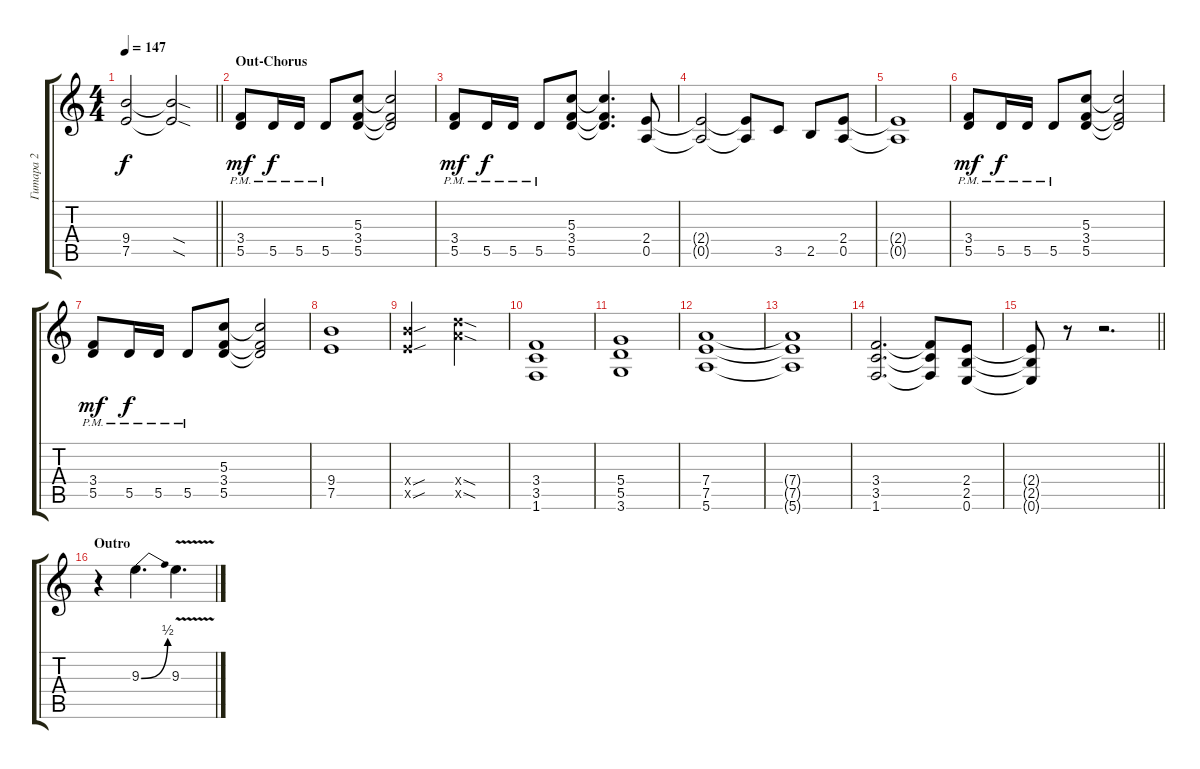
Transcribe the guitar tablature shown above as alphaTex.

\track ("Гитара 2" "Гитара 2") {instrument distortionguitar}
\staff {score tabs}
\tuning (E4 B3 G3 D3 A2 E2) {hide}
\ts (4 4)
\tempo 147
\clef g2
\barLineRight lightlight
\ks c
(9.4 7.5).2{dy f} (9.4{sod t} 7.5{sod t}).2 |
\section ("" "Out-Chorus")
(3.4 5.5{pm}).8{dy mf volume 8 instrument distortionguitar} 5.5{pm}.16{dy f} 5.5{pm}.16 5.5{pm}.8 (5.3 3.4 5.5).8 (5.3{t} 3.4{t} 5.5{t}).2 |
(3.4 5.5{pm}).8{dy mf} 5.5{pm}.16{dy f} 5.5{pm}.16 5.5{pm}.8 (5.3 3.4 5.5).8 (5.3{t} 3.4{t} 5.5{t}).4{d} (2.4 0.5).8 |
(2.4{t} 0.5{t}).2 (2.4{t} 0.5{t}).8 3.5.8 2.5.8 (2.4 0.5).8 |
(2.4{t} 0.5{t}).1 |
(3.4 5.5{pm}).8{dy mf} 5.5{pm}.16{dy f} 5.5{pm}.16 5.5{pm}.8 (5.3 3.4 5.5).8 (5.3{t} 3.4{t} 5.5{t}).2 |
(3.4 5.5{pm}).8{dy mf} 5.5{pm}.16{dy f} 5.5{pm}.16 5.5{pm}.8 (5.3 3.4 5.5).8 (5.3{t} 3.4{t} 5.5{t}).2 |
(9.4 7.5).1 |
(9.4{sou x} 7.5{sou x}).2 (12.4{sod x} 12.5{sod x}).2 |
(3.4 3.5 1.6).1 |
(5.4 5.5 3.6).1 |
(7.4 7.5 5.6).1 |
(7.4{t} 7.5{t} 5.6{t}).1 |
(3.4 3.5 1.6).2{d} (3.4{t} 3.5{t} 1.6{t}).8 (2.4 2.5 0.6).8 |
\barLineRight lightlight
(2.4{t} 2.5{t} 0.6{t}).8 r.8 r.2{d} |
\section ("" "Outro")
r.4 9.3{be (bend 0 0 60 2)}.4{d} 9.3{v}.4{d}
